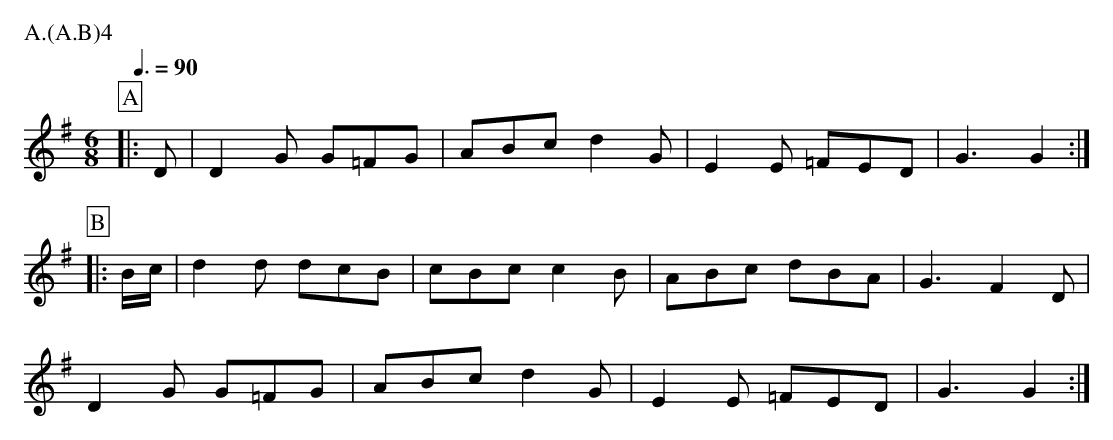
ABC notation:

X:1
T:Maid of the Mill Longborough
M:6/8
L:1/8
Q: 3/8=90
P:A.(A.B)4
K:G
P:A
|:D|D2G G=FG|ABc d2G|E2E =FED|G3 G2:|
P:B
|:B/c/  |d2d dcB |cBc c2B|ABc  dBA|G3 F2D|
D2G G=FG|ABc d2G|E2E =FED|G3 G2:|
